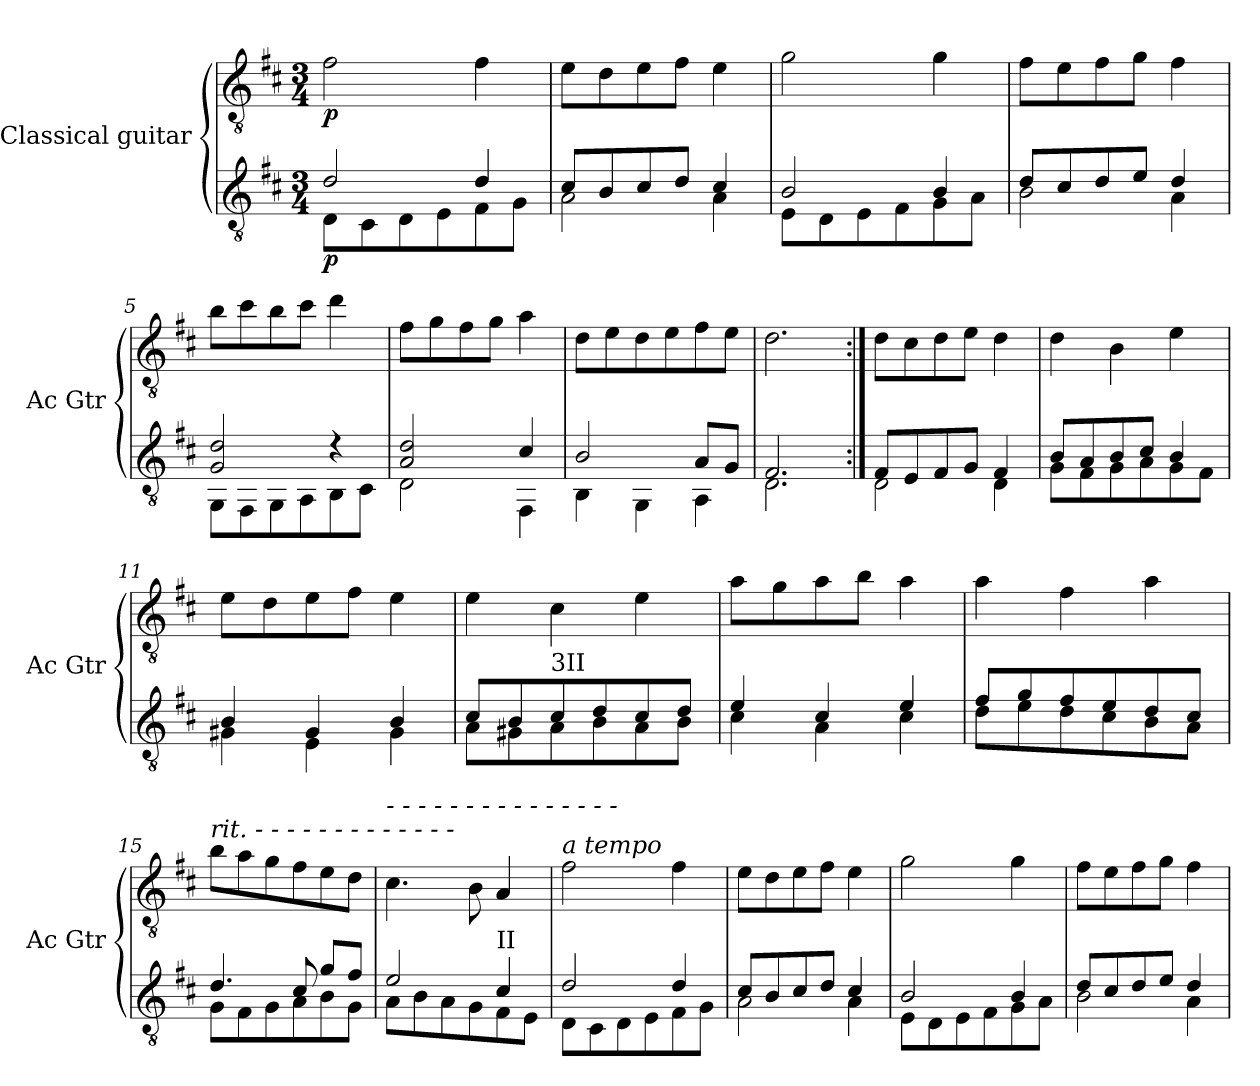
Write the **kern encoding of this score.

**kern	**dynam	**kern	**dynam
*part2	*part2	*part1	*part1
*staff2	*staff2	*staff1	*staff1
*I"Classical guitar	*	*I"Classical guitar	*
*I'Ac Gtr	*	*I'Ac Gtr	*
*clefGv2	*	*clefGv2	*
*k[f#c#]	*	*k[f#c#]	*
*M3/4	*	*M3/4	*
*MM90	*	*MM90	*
=1	=1	=1	=1
*^	*	*	*
!	!	!LO:DY:b	!	!LO:DY:b
2d/	8D\L	p	2f#\	p
.	8C#\	.	.	.
.	8D\	.	.	.
.	8E\	.	.	.
4d/	8F#\	.	4f#\	.
.	8G\J	.	.	.
=2	=2	=2	=2	=2
8c#/L	2A\	.	8e\L	.
8B/	.	.	8d\	.
8c#/	.	.	8e\	.
8d/J	.	.	8f#\J	.
4c#/	4A\	.	4e\	.
=3	=3	=3	=3	=3
2B/	8E\L	.	2g\	.
.	8D\	.	.	.
.	8E\	.	.	.
.	8F#\	.	.	.
4B/	8G\	.	4g\	.
.	8A\J	.	.	.
=4	=4	=4	=4	=4
8d/L	2B\	.	8f#\L	.
8c#/	.	.	8e\	.
8d/	.	.	8f#\	.
8e/J	.	.	8g\J	.
4d/	4A\	.	4f#\	.
=5	=5	=5	=5	=5
2G/ 2d/	8GG\L	.	8b\L	.
.	8FF#\	.	8cc#\	.
.	8GG\	.	8b\	.
.	8AA\	.	8cc#\J	.
4r	8BB\	.	4dd\	.
.	8C#\J	.	.	.
!!LO:LB:g=z
=6	=6	=6	=6	=6
2A/ 2d/	2D\	.	8f#\L	.
.	.	.	8g\	.
.	.	.	8f#\	.
.	.	.	8g\J	.
4c#/	4FF#\	.	4a\	.
=7	=7	=7	=7	=7
2B/	4BB\	.	8d\L	.
.	.	.	8e\	.
.	4GG\	.	8d\	.
.	.	.	8e\	.
8A/L	4AA\	.	8f#\	.
8G/J	.	.	8e\J	.
=8	=8	=8	=8	=8
2.F#/	2.D\	.	2.d\	.
=9:|!	=9:|!	=9:|!	=9:|!	=9:|!
8F#/L	2D\	.	8d\L	.
8E/	.	.	8c#\	.
8F#/	.	.	8d\	.
8G/J	.	.	8e\J	.
4F#/	4D\	.	4d\	.
=10	=10	=10	=10	=10
8B/L	8G\L	.	4d\	.
8A/	8F#\	.	.	.
8B/	8G\	.	4B\	.
8c#/J	8A\	.	.	.
4B/	8G\	.	4e\	.
.	8F#\J	.	.	.
!!LO:LB:g=z
=11	=11	=11	=11	=11
4B/	4G#X\	.	8e\L	.
.	.	.	8d\	.
4G#/	4E\	.	8e\	.
.	.	.	8f#\J	.
4B/	4G#\	.	4e\	.
=12	=12	=12	=12	=12
8c#/L	8A\L	.	4e\	.
8B/	8G#X\	.	.	.
!LO:TX:a:t=3II	!	!	!	!
8c#/	8A\	.	4c#\	.
8d/	8B\	.	.	.
8c#/	8A\	.	4e\	.
8d/J	8B\J	.	.	.
=13	=13	=13	=13	=13
4e/	4c#\	.	8a\L	.
.	.	.	8g\	.
4c#/	4A\	.	8a\	.
.	.	.	8b\J	.
4e/	4c#\	.	4a\	.
=14	=14	=14	=14	=14
8f#/L	8d\L	.	4a\	.
8g/	8e\	.	.	.
8f#/	8d\	.	4f#\	.
8e/	8c#\	.	.	.
8d/	8B\	.	4a\	.
8c#/J	8A\J	.	.	.
=15	=15	=15	=15	=15
!	!	!	!LO:TX:a:i:t=rit. - - - - - - - - - - - - -	!
4.d/	8G\L	.	8b\L	.
.	8F#\	.	8a\	.
.	8G\	.	8g\	.
8c#/	8A\	.	8f#\	.
8g/L	8B\	.	8e\	.
8f#/J	8G\J	.	8d\J	.
!!LO:LB:g=z
=16	=16	=16	=16	=16
!	!	!	!LO:TX:a:i:t=- - - - - - - - - - - - - - -	!
2e/	8A\L	.	4.c#\	.
.	8B\	.	.	.
.	8A\	.	.	.
.	8G\	.	8B\	.
!LO:TX:a:t=II	!	!	!	!
4c#/	8F#\	.	4A/	.
.	8E\J	.	.	.
=17	=17	=17	=17	=17
!	!	!	!LO:TX:a:i:t=a tempo	!
2d/	8D\L	.	2f#\	.
.	8C#\	.	.	.
.	8D\	.	.	.
.	8E\	.	.	.
4d/	8F#\	.	4f#\	.
.	8G\J	.	.	.
=18	=18	=18	=18	=18
8c#/L	2A\	.	8e\L	.
8B/	.	.	8d\	.
8c#/	.	.	8e\	.
8d/J	.	.	8f#\J	.
4c#/	4A\	.	4e\	.
=19	=19	=19	=19	=19
2B/	8E\L	.	2g\	.
.	8D\	.	.	.
.	8E\	.	.	.
.	8F#\	.	.	.
4B/	8G\	.	4g\	.
.	8A\J	.	.	.
=20	=20	=20	=20	=20
8d/L	2B\	.	8f#\L	.
8c#/	.	.	8e\	.
8d/	.	.	8f#\	.
8e/J	.	.	8g\J	.
4d/	4A\	.	4f#\	.
*v	*v	*	*	*
=	=	=	=
*-	*-	*-	*-
